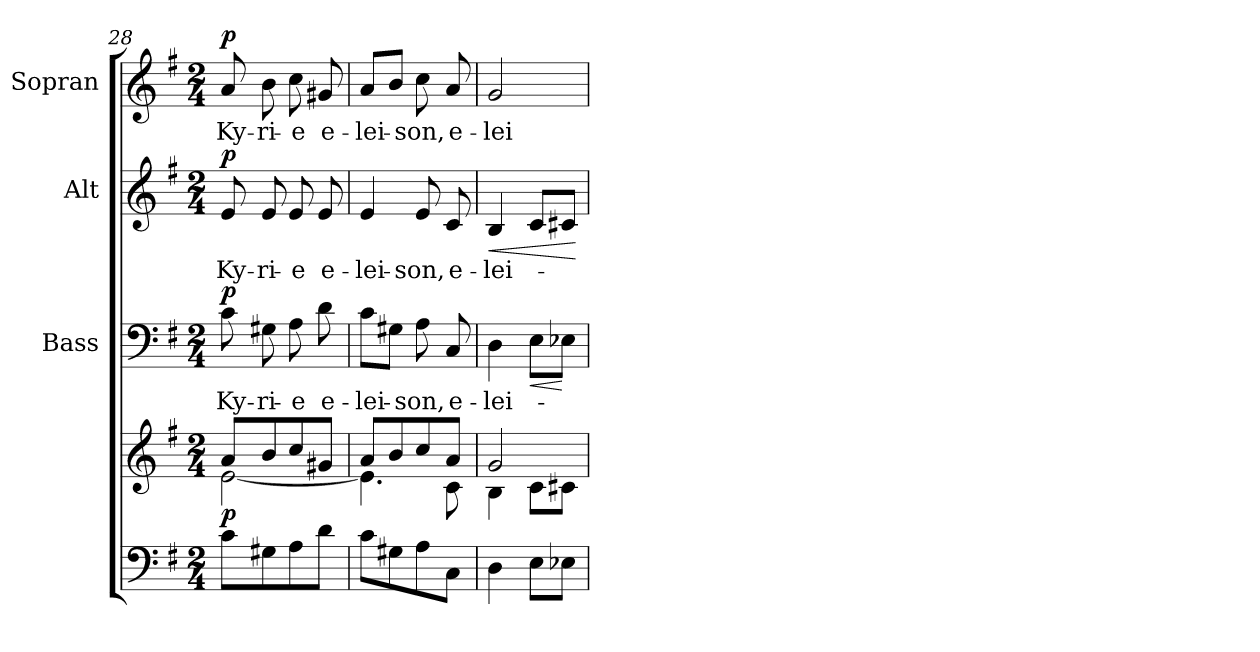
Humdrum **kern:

**kern	**kern	**dynam	**kern	**text	**dynam	**kern	**text	**dynam	**kern	**text	**dynam
*part4	*part4	*part4	*part3	*part3	*part3	*part2	*part2	*part2	*part1	*part1	*part1
*staff5	*staff4	*staff4/5	*staff3	*staff3	*staff3	*staff2	*staff2	*staff2	*staff1	*staff1	*staff1
*	*	*	*I"Bass	*	*	*I"Alt	*	*	*I"Sopran	*	*
*	*	*	*I'B.	*	*	*I'A.	*	*	*I'S.	*	*
*clefF4	*clefG2	*	*clefF4	*	*	*clefG2	*	*	*clefG2	*	*
*k[f#]	*k[f#]	*	*k[f#]	*	*	*k[f#]	*	*	*k[f#]	*	*
*G:	*G:	*	*G:	*	*	*G:	*	*	*G:	*	*
*M2/4	*M2/4	*	*M2/4	*	*	*M2/4	*	*	*M2/4	*	*
=28	=28	=28	=28	=28	=28	=28	=28	=28	=28	=28	=28
*	*^	*	*	*	*	*	*	*	*	*	*
!	!	!	!LO:DY:b	!	!LO:LY:b	!LO:DY:a	!	!LO:LY:b	!LO:DY:a	!	!LO:LY:b	!LO:DY:a
8c\L	8a/L	[<2e\	p	8c\	Ky-	p	8e/	Ky-	p	8a/	Ky-	p
!	!	!	!	!	!LO:LY:b	!	!	!LO:LY:b	!	!	!LO:LY:b	!
8G#X\	8b/	.	.	8G#X\	-ri-	.	8e/	-ri-	.	8b\	-ri-	.
!	!	!	!	!	!LO:LY:b	!	!	!LO:LY:b	!	!	!LO:LY:b	!
8A\	8cc/	.	.	8A\	-e	.	8e/	-e	.	8cc\	-e	.
!	!	!	!	!	!LO:LY:b	!	!	!LO:LY:b	!	!	!LO:LY:b	!
8d\J	8g#X/J	.	.	8d\	e-	.	8e/	e-	.	8g#X/	e-	.
=29	=29	=29	=29	=29	=29	=29	=29	=29	=29	=29	=29	=29
!	!	!	!	!	!LO:LY:b	!	!	!LO:LY:b	!	!	!LO:LY:b	!
8c\L	8a/L	4.e\]	.	8c\L	-lei-	.	4e/	-lei-	.	8a/L	-lei-	.
8G#X\	8b/	.	.	8G#X\J	.	.	.	.	.	8b/J	.	.
!	!	!	!	!	!LO:LY:b	!	!	!LO:LY:b	!	!	!LO:LY:b	!
8A\	8cc/	.	.	8A\	-son,	.	8e/	-son,	.	8cc\	-son,	.
!	!	!	!	!	!LO:LY:b	!	!	!LO:LY:b	!	!	!LO:LY:b	!
8C\J	8a/J	8c\	.	8C/	e-	.	8c/	e-	.	8a/	e-	.
!!LO:LB:g=z
=30	=30	=30	=30	=30	=30	=30	=30	=30	=30	=30	=30	=30
!	!	!	!	!	!LO:LY:b	!	!	!LO:LY:b	!LO:HP:b	!	!LO:LY:b	!
4D\	2g/	4B\	.	4D\	-lei-	.	4B/	-lei-	<	2g/	-lei-	.
!	!	!	!	!	!	!LO:HP:b	!	!	!	!	!	!
8E\L	.	8c\L	.	8E\L	.	<	8c/L	.	.	.	.	.
8E-X\J	.	8c#X\J	.	8E-X\J	.	[	8c#X/J	.	.	.	.	.
*	*v	*v	*	*	*	*	*	*	*	*	*	*
.	.	.	.	.	.	.	.	[	.	.	.
=	=	=	=	=	=	=	=	=	=	=	=
*-	*-	*-	*-	*-	*-	*-	*-	*-	*-	*-	*-
